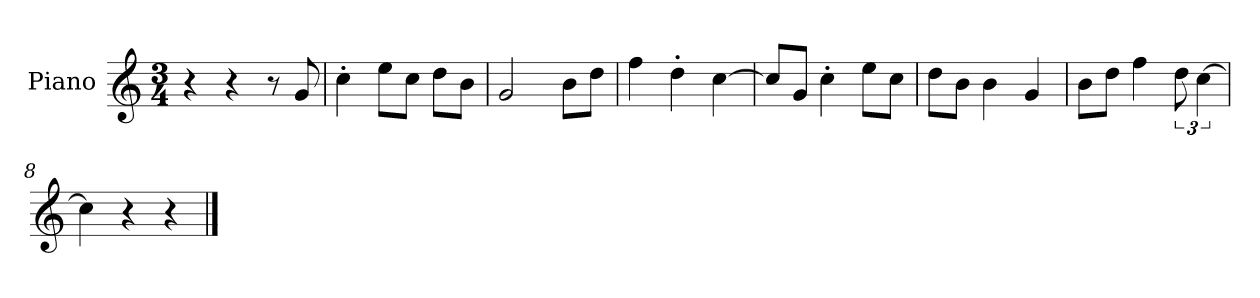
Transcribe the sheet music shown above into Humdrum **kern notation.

**kern
*part1
*staff1
*I"Piano
*I'P-no
*clefG2
*k[]
*M3/4
*MM164
=1
4r
4r
8r
8g/
=2
4cc'\
8ee\L
8cc\J
8dd\L
8b\J
=3
2g/
8b\L
8dd\J
=4
4ff\
4dd'\
[4cc\
=5
8cc/L]
8g/J
4cc'\
8ee\L
8cc\J
=6
8dd\L
8b\J
4b\
4g/
=7
8b\L
8dd\J
4ff\
12dd\
[6cc\
=8
4cc\]
4r
4r
==
*-
